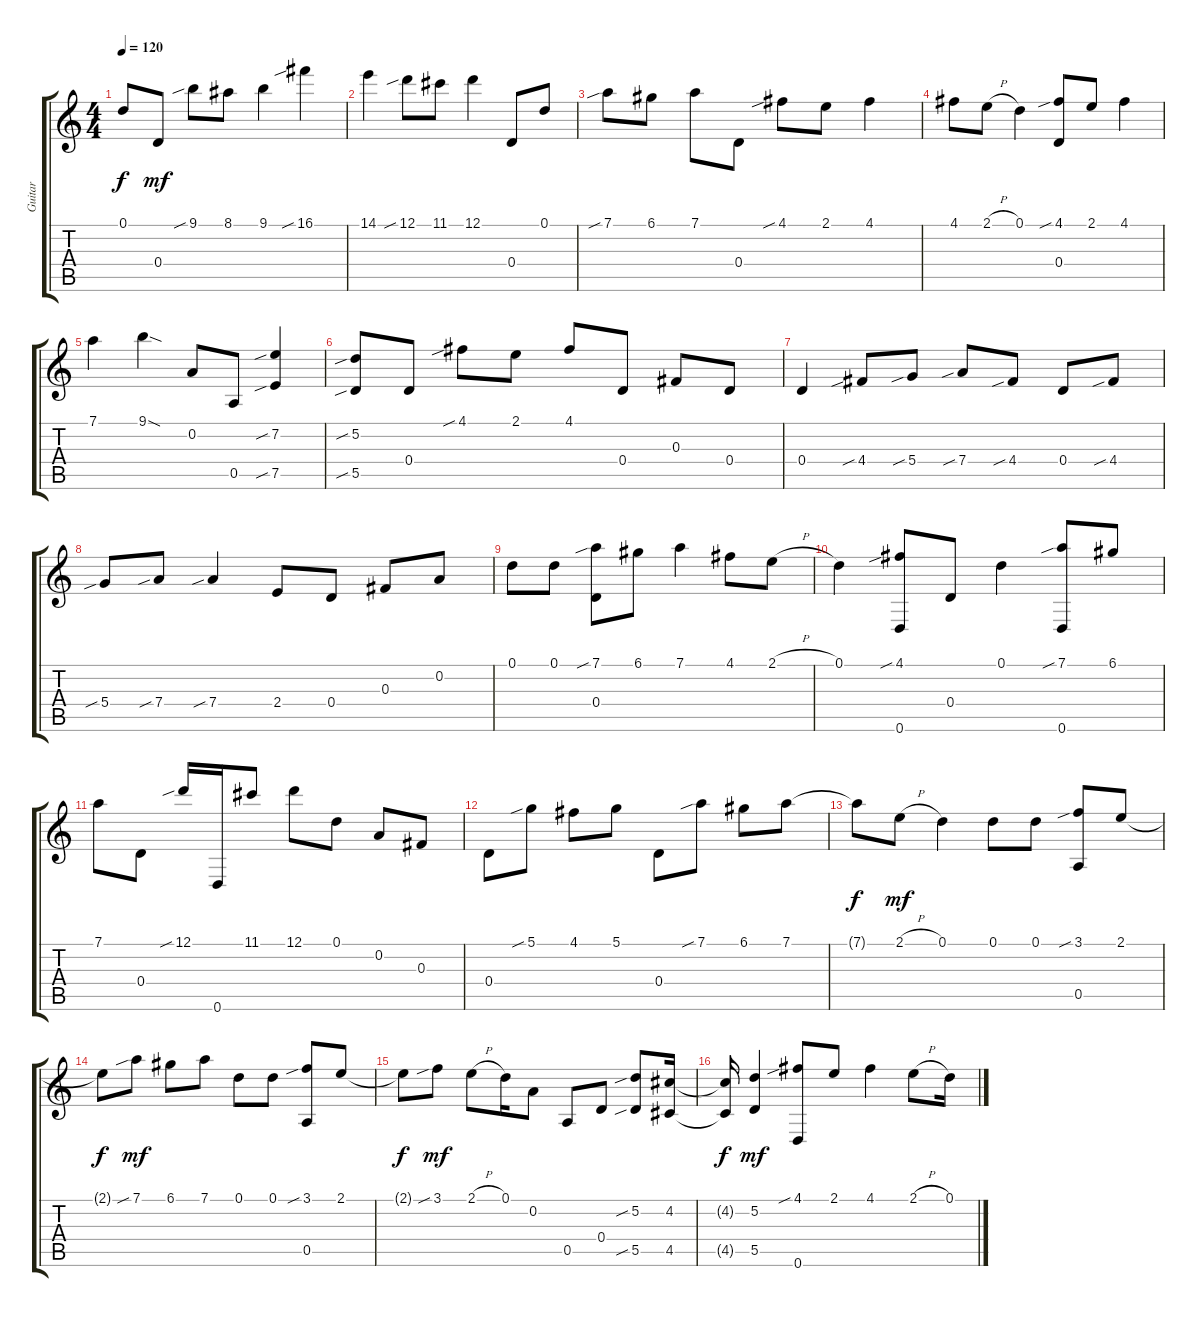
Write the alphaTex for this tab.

\track ("Guitar" "Guitar") {instrument acousticguitarsteel}
\staff {score tabs}
\tuning (D4 A3 Gb3 D3 A2 D2) {hide}
\ts (4 4)
\tempo 120
\clef g2
\ks c
0.1{t}.8{dy f} 0.4.8{dy mf} 9.1{sib}.8 8.1.8 9.1.4 16.1{sib}.4 |
14.1.4 12.1{sib}.8 11.1.8 12.1.4 0.4.8 0.1.8 |
7.1{sib}.8 6.1.8 7.1.8 0.4.8 4.1{sib}.8 2.1.8 4.1.4 |
4.1.8 2.1{h}.8 0.1.4 (4.1{sib} 0.4).8 2.1.8 4.1.4 |
7.1.4 9.1{sod}.4 0.2.8 0.5.8 (7.2{sib} 7.5{sib}).4 |
(5.2{sib} 5.5{sib}).8 0.4.8 4.1{sib}.8 2.1.8 4.1.8 0.4.8 0.3.8 0.4.8 |
0.4.4 4.4{sib}.8 5.4{sib}.8 7.4{sib}.8 4.4{sib}.8 0.4.8 4.4{sib}.8 |
5.4{sib}.8 7.4{sib}.8 7.4{sib}.4 2.4.8 0.4.8 0.3.8 0.2.8 |
0.1.8 0.1.8 (7.1{sib} 0.4).8 6.1.8 7.1.4 4.1.8 2.1{h}.8 |
0.1.4 (4.1{sib} 0.6).8 0.4.8 0.1.4 (7.1{sib} 0.6).8 6.1.8 |
7.1.8 0.4.8 12.1{sib}.16 0.6.16 11.1.8 12.1.8 0.1.8 0.2.8 0.3.8 |
0.4.8 5.1{sib}.8 4.1.8 5.1.8 0.4.8 7.1{sib}.8 6.1.8 7.1.8 |
7.1{t}.8{dy f} 2.1{h}.8{dy mf} 0.1.4 0.1.8 0.1.8 (3.1{sib} 0.5).8 2.1.8 |
2.1{t}.8{dy f} 7.1{sib}.8{dy mf} 6.1.8 7.1.8 0.1.8 0.1.8 (3.1{sib} 0.5).8 2.1.8 |
2.1{t}.8{dy f} 3.1{sib}.8{dy mf} 2.1{h}.8 0.1.16 0.2.8 0.5.8 0.4.8 (5.2{sib} 5.5{sib}).8 (4.2 4.5).16 |
(4.2{t} 4.5{t}).16{dy f} (5.2 5.5).4{dy mf} (4.1{sib} 0.6).8 2.1.8 4.1.4 2.1{h}.8 0.1.16
